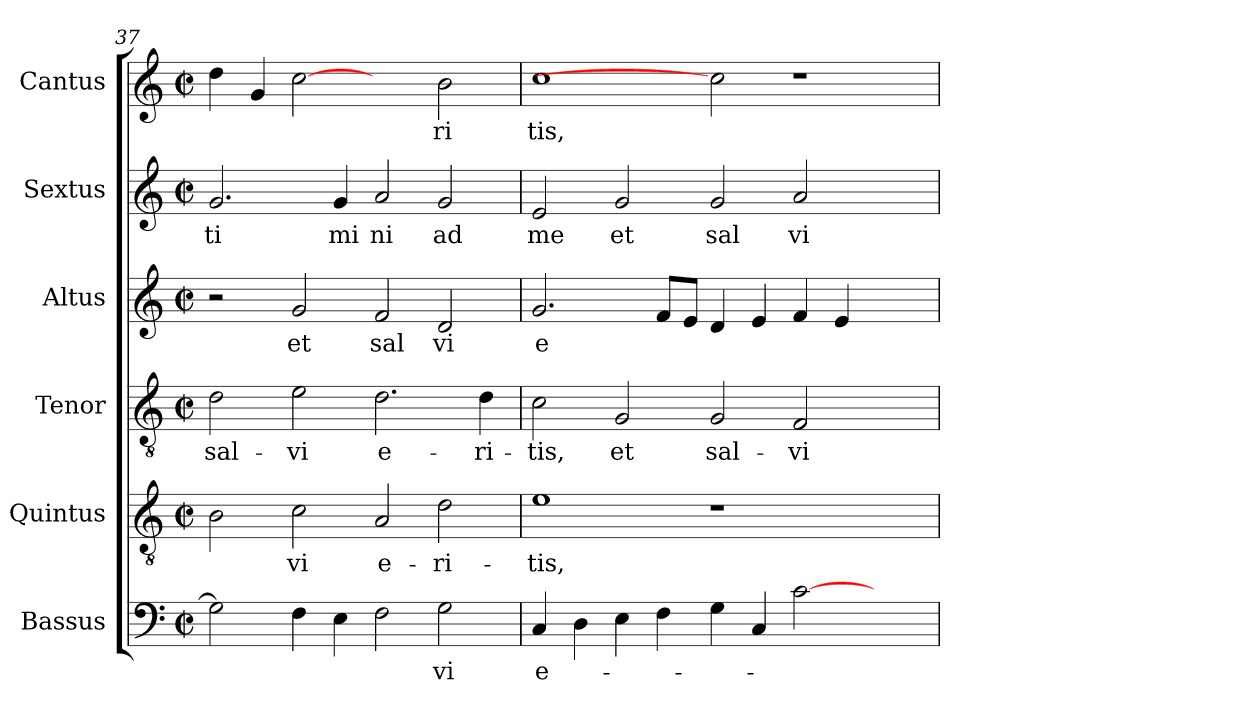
**kern	**text	**kern	**text	**kern	**text	**kern	**text	**kern	**text	**kern	**text
*part6	*part6	*part5	*part5	*part4	*part4	*part3	*part3	*part2	*part2	*part1	*part1
*staff6	*staff6	*staff5	*staff5	*staff4	*staff4	*staff3	*staff3	*staff2	*staff2	*staff1	*staff1
*I"Bassus	*	*I"Quintus	*	*I"Tenor	*	*I"Altus	*	*I"Sextus	*	*I"Cantus	*
*clefF4	*	*clefGv2	*	*clefGv2	*	*clefG2	*	*clefG2	*	*clefG2	*
*	*	*	*	*	*	*k[]	*	*	*	*	*
*	*	*	*	*	*	*C:	*	*	*	*	*
*M2/2	*	*M2/2	*	*M2/2	*	*M2/2	*	*M2/2	*	*M2/2	*
*met(c|)	*	*met(c|)	*	*met(c|)	*	*met(c|)	*	*met(c|)	*	*met(c|)	*
=37	=37	=37	=37	=37	=37	=37	=37	=37	=37	=37	=37
!	!	!	!	!	!LO:LY:b:cj	!	!	!	!LO:LY:b:cj	!	!
2G\]	.	2B\	.	2d\	sal-	2r	.	2.g/	ti	4dd\	.
.	.	.	.	.	.	.	.	.	.	4g/	.
!	!	!	!LO:LY:b:cj	!	!LO:LY:b:cj	!	!LO:LY:b:cj	!	!	!	!
4F\	.	2c\	-vi	2e\	-vi	2g/	et	.	.	[2cc	.
!	!	!	!	!	!	!	!	!	!LO:LY:b:cj	!	!
4E\	.	.	.	.	.	.	.	4g/	mi	.	.
!	!	!	!LO:LY:b:cj	!	!LO:LY:b:cj	!	!LO:LY:b:cj	!	!LO:LY:b:cj	!	!
2F\	.	2A/	e-	2.d\	e-	2f/	sal	2a/	ni	2ryy	.
!	!LO:LY:b:cj	!	!LO:LY:b:cj	!	!	!	!LO:LY:b:cj	!	!LO:LY:b:cj	!	!LO:LY:b:cj
2G\	-vi	2d\	-ri-	.	.	2d/	vi	2g/	ad	2b\	ri
!	!	!	!	!	!LO:LY:b:cj	!	!	!	!	!	!
.	.	.	.	4d\	-ri-	.	.	.	.	.	.
=38	=38	=38	=38	=38	=38	=38	=38	=38	=38	=38	=38
!	!LO:LY:b:cj	!	!LO:LY:b:cj	!	!LO:LY:b:cj	!	!LO:LY:b:cj	!	!LO:LY:b:cj	!	!LO:LY:b:cj
4C/	e-	1e	-tis,	2c\	-tis,	2.g/	e	2e/	me	1cc	tis,
4D\	.	.	.	.	.	.	.	.	.	.	.
!	!	!	!	!	!LO:LY:b:cj	!	!	!	!LO:LY:b:cj	!	!
4E\	.	.	.	2G/	et	.	.	2g/	et	.	.
4F\	.	.	.	.	.	8f/L	.	.	.	.	.
.	.	.	.	.	.	8e/J	.	.	.	.	.
!	!	!	!	!	!LO:LY:b:cj	!	!	!	!LO:LY:b:cj	!	!
4G\	.	1r	.	2G/	sal-	4d/	.	2g/	sal	2cc]	.
4C/	.	.	.	.	.	4e/	.	.	.	.	.
!	!	!	!	!	!LO:LY:b:cj	!	!	!	!LO:LY:b:cj	!	!
[>2c\	.	.	.	2F/	-vi	4f/	.	2a/	vi	1r	.
.	.	.	.	.	.	4e/	.	.	.	.	.
2ryy	.	2ryy	.	2ryy	.	2ryy	.	2ryy	.	.	.
=	=	=	=	=	=	=	=	=	=	=	=
*-	*-	*-	*-	*-	*-	*-	*-	*-	*-	*-	*-
